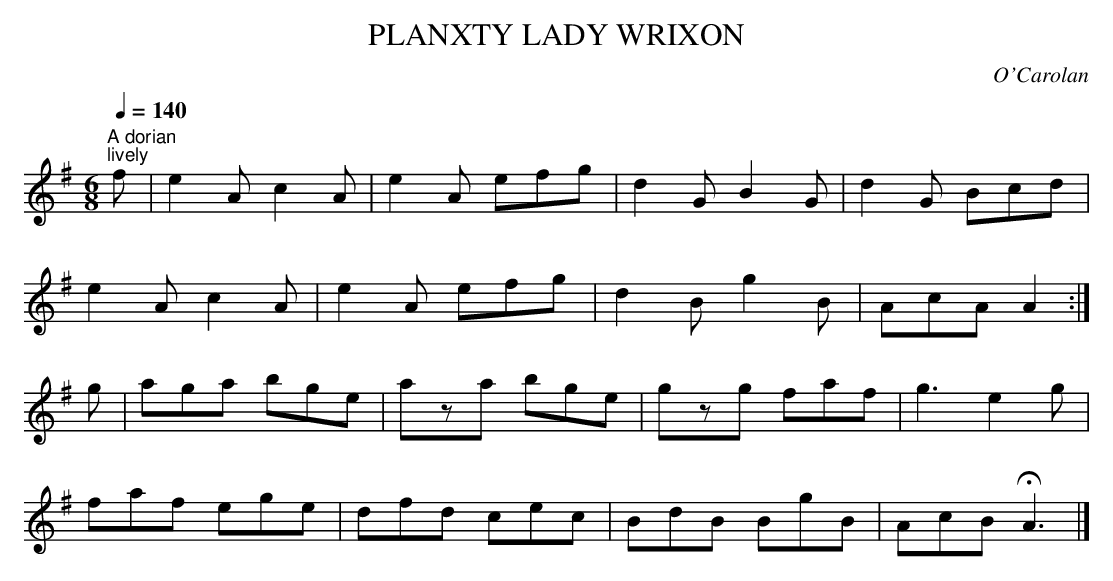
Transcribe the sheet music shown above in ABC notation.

X:1
T:PLANXTY LADY WRIXON
C:O'Carolan
Q:1/4=140
M:6/8
L:1/8
K:G % source key Gm
"A dorian"
"lively"
f|e2A c2A|e2A efg|d2G B2G|d2G Bcd|
e2A c2A|e2A efg|d2B g2B|AcA A2:|
g|aga bge|aza bge|gzg faf|g3 e2g|
faf ege|dfd cec|BdB BgB|AcB HA3|]
